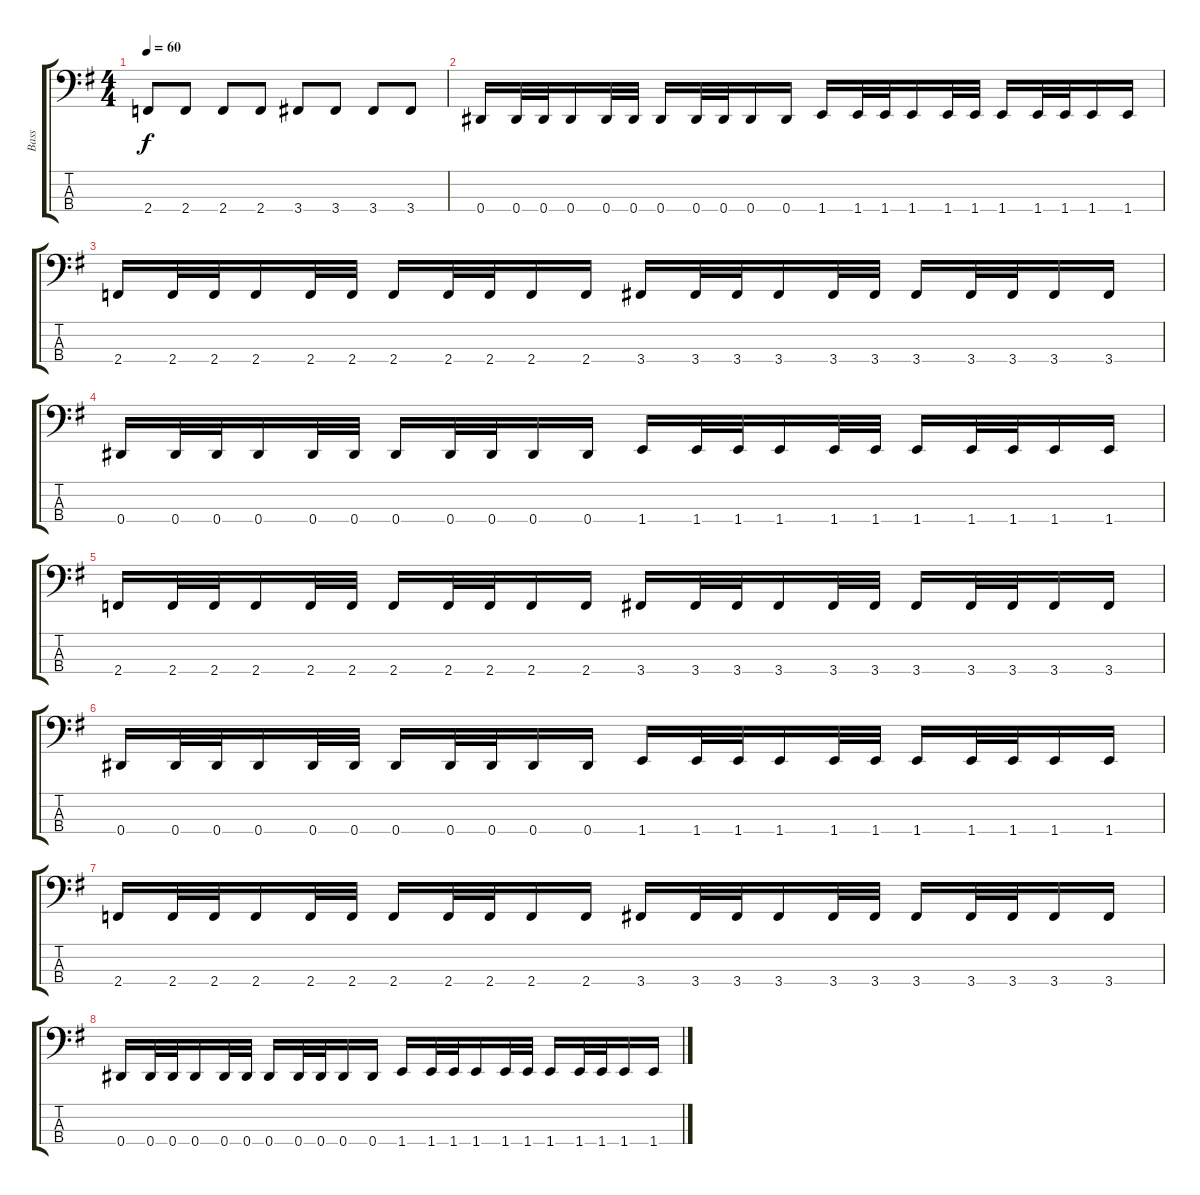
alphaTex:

\track ("Bass" "Bass") {instrument electricbasspick}
\staff {score tabs}
\tuning (Gb2 Db2 Ab1 Eb1) {hide}
\ts (4 4)
\tempo 60
\clef f4
\ks g
2.4.8{dy f} 2.4.8 2.4.8 2.4.8 3.4.8 3.4.8 3.4.8 3.4.8 |
0.4.16 0.4.32 0.4.32 0.4.16 0.4.32 0.4.32 0.4.16 0.4.32 0.4.32 0.4.16 0.4.16 1.4.16 1.4.32 1.4.32 1.4.16 1.4.32 1.4.32 1.4.16 1.4.32 1.4.32 1.4.16 1.4.16 |
2.4.16 2.4.32 2.4.32 2.4.16 2.4.32 2.4.32 2.4.16 2.4.32 2.4.32 2.4.16 2.4.16 3.4.16 3.4.32 3.4.32 3.4.16 3.4.32 3.4.32 3.4.16 3.4.32 3.4.32 3.4.16 3.4.16 |
0.4.16 0.4.32 0.4.32 0.4.16 0.4.32 0.4.32 0.4.16 0.4.32 0.4.32 0.4.16 0.4.16 1.4.16 1.4.32 1.4.32 1.4.16 1.4.32 1.4.32 1.4.16 1.4.32 1.4.32 1.4.16 1.4.16 |
2.4.16 2.4.32 2.4.32 2.4.16 2.4.32 2.4.32 2.4.16 2.4.32 2.4.32 2.4.16 2.4.16 3.4.16 3.4.32 3.4.32 3.4.16 3.4.32 3.4.32 3.4.16 3.4.32 3.4.32 3.4.16 3.4.16 |
0.4.16 0.4.32 0.4.32 0.4.16 0.4.32 0.4.32 0.4.16 0.4.32 0.4.32 0.4.16 0.4.16 1.4.16 1.4.32 1.4.32 1.4.16 1.4.32 1.4.32 1.4.16 1.4.32 1.4.32 1.4.16 1.4.16 |
2.4.16 2.4.32 2.4.32 2.4.16 2.4.32 2.4.32 2.4.16 2.4.32 2.4.32 2.4.16 2.4.16 3.4.16 3.4.32 3.4.32 3.4.16 3.4.32 3.4.32 3.4.16 3.4.32 3.4.32 3.4.16 3.4.16 |
0.4.16 0.4.32 0.4.32 0.4.16 0.4.32 0.4.32 0.4.16 0.4.32 0.4.32 0.4.16 0.4.16 1.4.16 1.4.32 1.4.32 1.4.16 1.4.32 1.4.32 1.4.16 1.4.32 1.4.32 1.4.16 1.4.16
